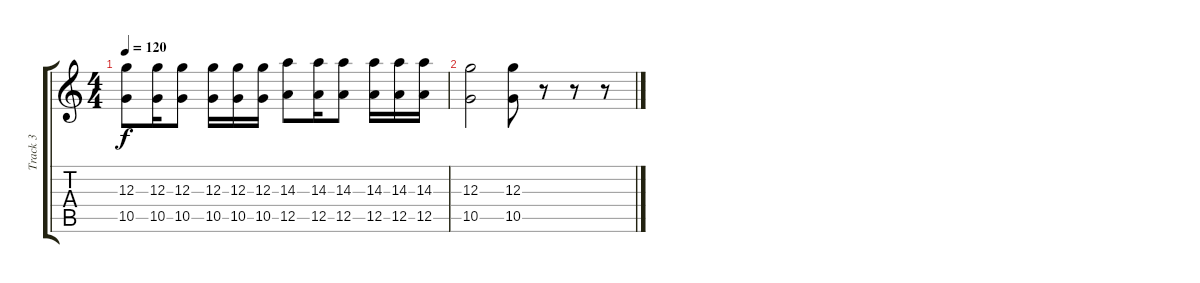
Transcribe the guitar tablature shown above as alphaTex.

\track ("Track 3" "Track 3") {instrument distortionguitar}
\staff {score tabs}
\tuning (E4 B3 G3 D3 A2 E2) {hide}
\ts (4 4)
\tempo 120
\clef g2
\ks c
(12.3 10.5).8{dy f} (12.3 10.5).16 (12.3 10.5).8 (12.3 10.5).16 (12.3 10.5).16 (12.3 10.5).16 (14.3 12.5).8 (14.3 12.5).16 (14.3 12.5).8 (14.3 12.5).16 (14.3 12.5).16 (14.3 12.5).16 |
(12.3 10.5).2 (12.3 10.5).8 r.8 r.8 r.8
